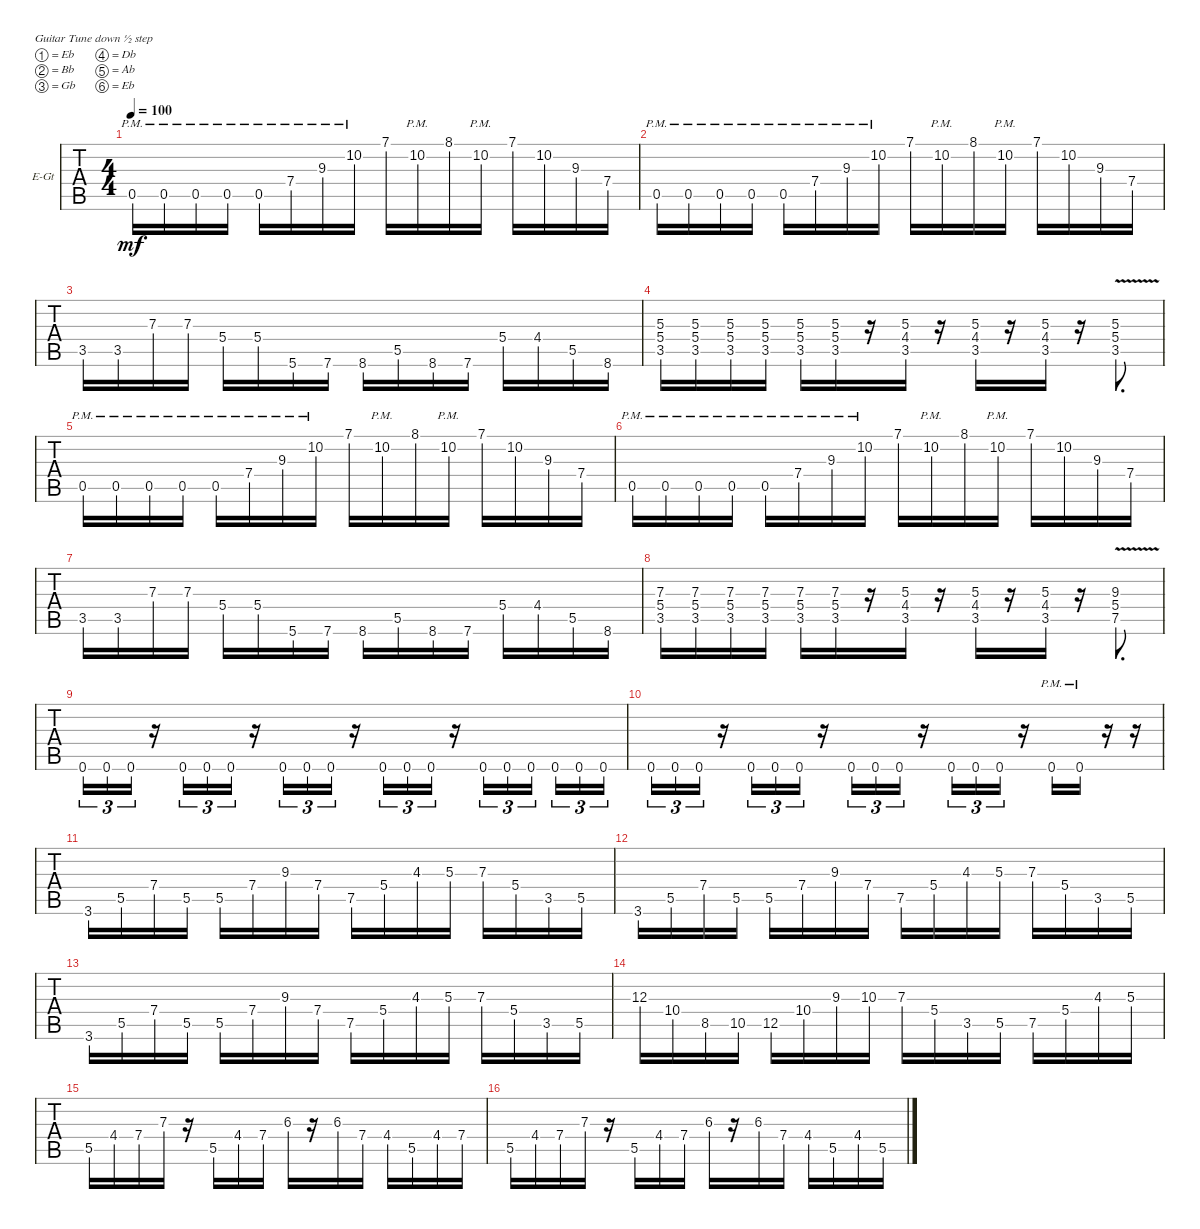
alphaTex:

\defaultSystemsLayout 4
\bracketExtendMode groupsimilarinstruments
\firstSystemTrackNameOrientation horizontal
\otherSystemsTrackNameOrientation horizontal
\track ("Electric Guitar" "E-Gt") {instrument distortionguitar}
\staff {tabs}
\tuning (Eb4 Bb3 Gb3 Db3 Ab2 Eb2)
\ts (4 4)
\tempo 100
\clef g2
\ks c
0.5{pm}.16{dy mf} 0.5{pm}.16 0.5{pm}.16 0.5{pm}.16 0.5{pm}.16 7.4{pm}.16 9.3{pm}.16 10.2{pm}.16 7.1.16 10.2{pm}.16 8.1.16 10.2{pm}.16 7.1.16 10.2.16 9.3.16 7.4.16 |
0.5{pm}.16 0.5{pm}.16 0.5{pm}.16 0.5{pm}.16 0.5{pm}.16 7.4{pm}.16 9.3{pm}.16 10.2{pm}.16 7.1.16 10.2{pm}.16 8.1.16 10.2{pm}.16 7.1.16 10.2.16 9.3.16 7.4.16 |
3.5.16 3.5.16 7.3.16 7.3.16 5.4.16 5.4.16 5.6.16 7.6.16 8.6.16 5.5.16 8.6.16 7.6.16 5.4.16 4.4.16 5.5.16 8.6.16 |
(5.3 5.4 3.5).16 (5.3 5.4 3.5).16 (5.3 5.4 3.5).16 (5.3 5.4 3.5).16 (5.3 5.4 3.5).16 (5.3 5.4 3.5).16 r.16 (3.5 4.4 5.3).16 r.16 (3.5 4.4 5.3).16 r.16 (3.5 4.4 5.3).16 r.16 (3.5 5.4{v} 5.3{v}).8{d} |
0.5{pm}.16 0.5{pm}.16 0.5{pm}.16 0.5{pm}.16 0.5{pm}.16 7.4{pm}.16 9.3{pm}.16 10.2{pm}.16 7.1.16 10.2{pm}.16 8.1.16 10.2{pm}.16 7.1.16 10.2.16 9.3.16 7.4.16 |
0.5{pm}.16 0.5{pm}.16 0.5{pm}.16 0.5{pm}.16 0.5{pm}.16 7.4{pm}.16 9.3{pm}.16 10.2{pm}.16 7.1.16 10.2{pm}.16 8.1.16 10.2{pm}.16 7.1.16 10.2.16 9.3.16 7.4.16 |
3.5.16 3.5.16 7.3.16 7.3.16 5.4.16 5.4.16 5.6.16 7.6.16 8.6.16 5.5.16 8.6.16 7.6.16 5.4.16 4.4.16 5.5.16 8.6.16 |
(7.3 5.4 3.5).16 (7.3 5.4 3.5).16 (7.3 5.4 3.5).16 (7.3 5.4 3.5).16 (7.3 5.4 3.5).16 (7.3 5.4 3.5).16 r.16 (3.5 4.4 5.3).16 r.16 (3.5 4.4 5.3).16 r.16 (3.5 4.4 5.3).16 r.16 (7.5 5.4{v} 9.3{v}).8{d} |
0.6.16{tu (3 2)} 0.6.16{tu (3 2)} 0.6.16{tu (3 2)} r.16 0.6.16{tu (3 2)} 0.6.16{tu (3 2)} 0.6.16{tu (3 2)} r.16 0.6.16{tu (3 2)} 0.6.16{tu (3 2)} 0.6.16{tu (3 2)} r.16 0.6.16{tu (3 2)} 0.6.16{tu (3 2)} 0.6.16{tu (3 2)} r.16 0.6.16{tu (3 2)} 0.6.16{tu (3 2)} 0.6.16{tu (3 2)} 0.6.16{tu (3 2)} 0.6.16{tu (3 2)} 0.6.16{tu (3 2)} |
0.6.16{tu (3 2)} 0.6.16{tu (3 2)} 0.6.16{tu (3 2)} r.16 0.6.16{tu (3 2)} 0.6.16{tu (3 2)} 0.6.16{tu (3 2)} r.16 0.6.16{tu (3 2)} 0.6.16{tu (3 2)} 0.6.16{tu (3 2)} r.16 0.6.16{tu (3 2)} 0.6.16{tu (3 2)} 0.6.16{tu (3 2)} r.16 0.6{pm}.16 0.6{pm}.16 r.16 r.16 |
3.6.16 5.5.16 7.4.16 5.5.16 5.5.16 7.4.16 9.3.16 7.4.16 7.5.16 5.4.16 4.3.16 5.3.16 7.3.16 5.4.16 3.5.16 5.5.16 |
3.6.16 5.5.16 7.4.16 5.5.16 5.5.16 7.4.16 9.3.16 7.4.16 7.5.16 5.4.16 4.3.16 5.3.16 7.3.16 5.4.16 3.5.16 5.5.16 |
3.6.16 5.5.16 7.4.16 5.5.16 5.5.16 7.4.16 9.3.16 7.4.16 7.5.16 5.4.16 4.3.16 5.3.16 7.3.16 5.4.16 3.5.16 5.5.16 |
12.3.16 10.4.16 8.5.16 10.5.16 12.5.16 10.4.16 9.3.16 10.3.16 7.3.16 5.4.16 3.5.16 5.5.16 7.5.16 5.4.16 4.3.16 5.3.16 |
5.5.16 4.4.16 7.4.16 7.3.16 r.16 5.5.16 4.4.16 7.4.16 6.3.16 r.16 6.3.16 7.4.16 4.4.16 5.5.16 4.4.16 7.4.16 |
5.5.16 4.4.16 7.4.16 7.3.16 r.16 5.5.16 4.4.16 7.4.16 6.3.16 r.16 6.3.16 7.4.16 4.4.16 5.5.16 4.4.16 5.5.16
